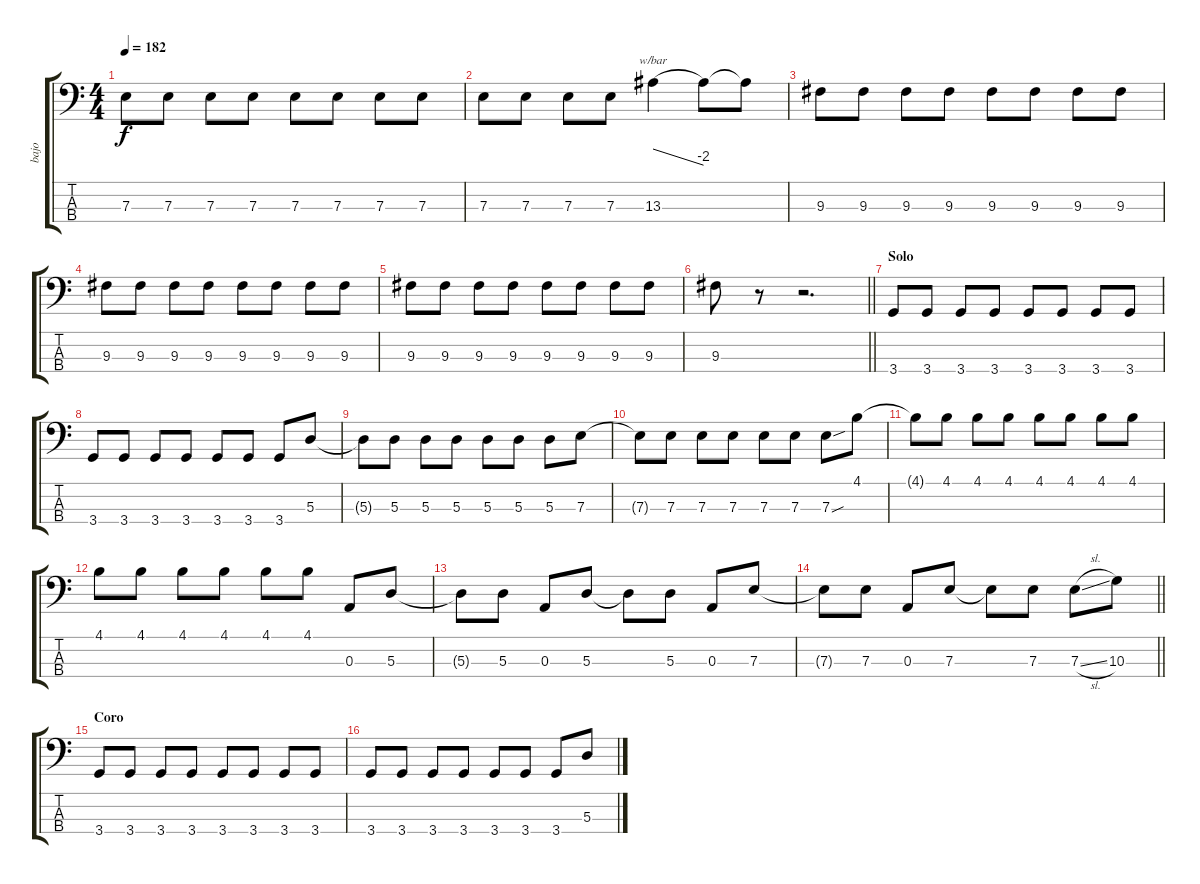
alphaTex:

\track ("bajo" "bajo") {instrument electricbasspick}
\staff {score tabs}
\tuning (G2 D2 A1 E1) {hide}
\ts (4 4)
\tempo 182
\clef f4
\ks c
7.3.8{dy f} 7.3.8 7.3.8 7.3.8 7.3.8 7.3.8 7.3.8 7.3.8 |
7.3.8 7.3.8 7.3.8 7.3.8 13.3.4{tbe (dive default 0 0 60 -8)} 13.3{t}.8 13.3{t}.8 |
9.3.8 9.3.8 9.3.8 9.3.8 9.3.8 9.3.8 9.3.8 9.3.8 |
9.3.8 9.3.8 9.3.8 9.3.8 9.3.8 9.3.8 9.3.8 9.3.8 |
9.3.8 9.3.8 9.3.8 9.3.8 9.3.8 9.3.8 9.3.8 9.3.8 |
\barLineRight lightlight
9.3.8 r.8 r.2{d} |
\section ("" "Solo")
3.4.8 3.4.8 3.4.8 3.4.8 3.4.8 3.4.8 3.4.8 3.4.8 |
3.4.8 3.4.8 3.4.8 3.4.8 3.4.8 3.4.8 3.4.8 5.3.8 |
5.3{t}.8 5.3.8 5.3.8 5.3.8 5.3.8 5.3.8 5.3.8 7.3.8 |
7.3{t}.8 7.3.8 7.3.8 7.3.8 7.3.8 7.3.8 7.3{sou}.8 4.1.8 |
4.1{t}.8 4.1.8 4.1.8 4.1.8 4.1.8 4.1.8 4.1.8 4.1.8 |
4.1.8 4.1.8 4.1.8 4.1.8 4.1.8 4.1.8 0.3.8 5.3.8 |
5.3{t}.8 5.3.8 0.3.8 5.3.8 5.3{t}.8 5.3.8 0.3.8 7.3.8 |
\barLineRight lightlight
7.3{t}.8 7.3.8 0.3.8 7.3.8 7.3{t}.8 7.3.8 7.3{sl}.8 10.3.8 |
\section ("" "Coro")
3.4.8 3.4.8 3.4.8 3.4.8 3.4.8 3.4.8 3.4.8 3.4.8 |
3.4.8 3.4.8 3.4.8 3.4.8 3.4.8 3.4.8 3.4.8 5.3.8
